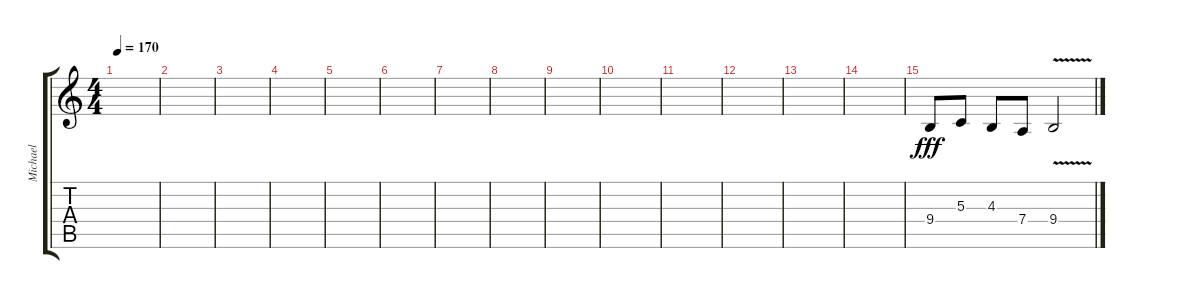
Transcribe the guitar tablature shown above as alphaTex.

\track ("Michael " "Michael ") {instrument synthstrings2}
\staff {score tabs}
\tuning (E4 B3 G3 D3 A2 E2) {hide}
\ts (4 4)
\tempo 170
\clef g2
\ks c
|
|
|
|
|
|
|
|
|
|
|
|
|
|
9.4.8{dy fff volume 16 instrument stringensemble1} 5.3.8 4.3.8 7.4.8 9.4{v}.2
